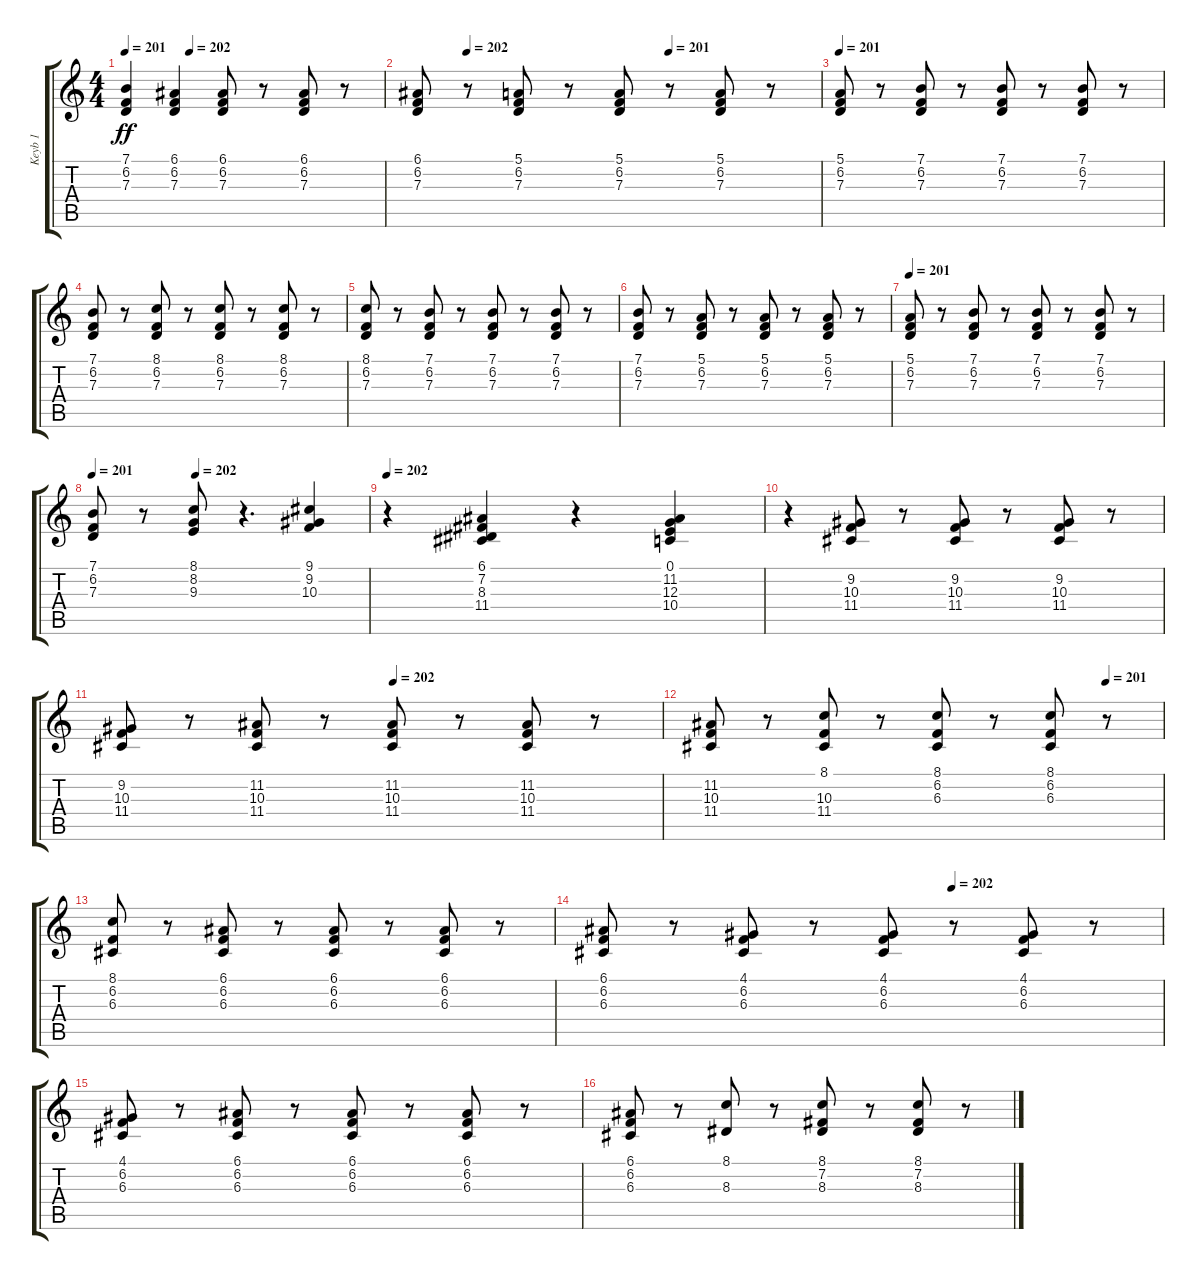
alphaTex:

\track ("Keyb 1" "Keyb 1") {instrument honkytonkpiano}
\staff {score tabs}
\tuning (E4 B3 G3 D3 A2 E2) {hide}
\ts (4 4)
\tempo 201
\tempo (202 0.25)
\clef g2
\ks c
(7.1 6.2 7.3).4{dy ff} (6.1 6.2 7.3).4 (6.1 6.2 7.3).8 r.8 (6.1 6.2 7.3).8 r.8 |
\tempo (202 0.125)
\tempo (201 0.625)
(6.1 6.2 7.3).8 r.8 (5.1 6.2 7.3).8 r.8 (5.1 6.2 7.3).8 r.8 (5.1 6.2 7.3).8 r.8 |
\tempo 201
(5.1 6.2 7.3).8 r.8 (7.1 6.2 7.3).8 r.8 (7.1 6.2 7.3).8 r.8 (7.1 6.2 7.3).8 r.8 |
(7.1 6.2 7.3).8 r.8 (8.1 6.2 7.3).8 r.8 (8.1 6.2 7.3).8 r.8 (8.1 6.2 7.3).8 r.8 |
(8.1 6.2 7.3).8 r.8 (7.1 6.2 7.3).8 r.8 (7.1 6.2 7.3).8 r.8 (7.1 6.2 7.3).8 r.8 |
(7.1 6.2 7.3).8 r.8 (5.1 6.2 7.3).8 r.8 (5.1 6.2 7.3).8 r.8 (5.1 6.2 7.3).8 r.8 |
\tempo 201
(5.1 6.2 7.3).8 r.8 (7.1 6.2 7.3).8 r.8 (7.1 6.2 7.3).8 r.8 (7.1 6.2 7.3).8 r.8 |
\tempo 201
\tempo (202 0.375)
(7.1 6.2 7.3).8 r.8 (8.1 8.2 9.3).8 r.4{d} (9.1 9.2 10.3).4 |
\tempo 202
r.4 (6.1 7.2 8.3 11.4).4 r.4 (0.1 11.2 12.3 10.4).4 |
r.4 (9.2 10.3 11.4).8 r.8 (9.2 10.3 11.4).8 r.8 (9.2 10.3 11.4).8 r.8 |
\tempo (202 0.5)
(9.2 10.3 11.4).8 r.8 (11.2 10.3 11.4).8 r.8 (11.2 10.3 11.4).8 r.8 (11.2 10.3 11.4).8 r.8 |
\tempo (201 0.875)
(11.2 10.3 11.4).8 r.8 (8.1 10.3 11.4).8 r.8 (8.1 6.2 6.3).8 r.8 (8.1 6.2 6.3).8 r.8 |
(8.1 6.2 6.3).8 r.8 (6.1 6.2 6.3).8 r.8 (6.1 6.2 6.3).8 r.8 (6.1 6.2 6.3).8 r.8 |
\tempo (202 0.625)
(6.1 6.2 6.3).8 r.8 (4.1 6.2 6.3).8 r.8 (4.1 6.2 6.3).8 r.8 (4.1 6.2 6.3).8 r.8 |
(4.1 6.2 6.3).8 r.8 (6.1 6.2 6.3).8 r.8 (6.1 6.2 6.3).8 r.8 (6.1 6.2 6.3).8 r.8 |
(6.1 6.2 6.3).8 r.8 (8.1 8.3).8 r.8 (8.1 7.2 8.3).8 r.8 (8.1 7.2 8.3).8 r.8
